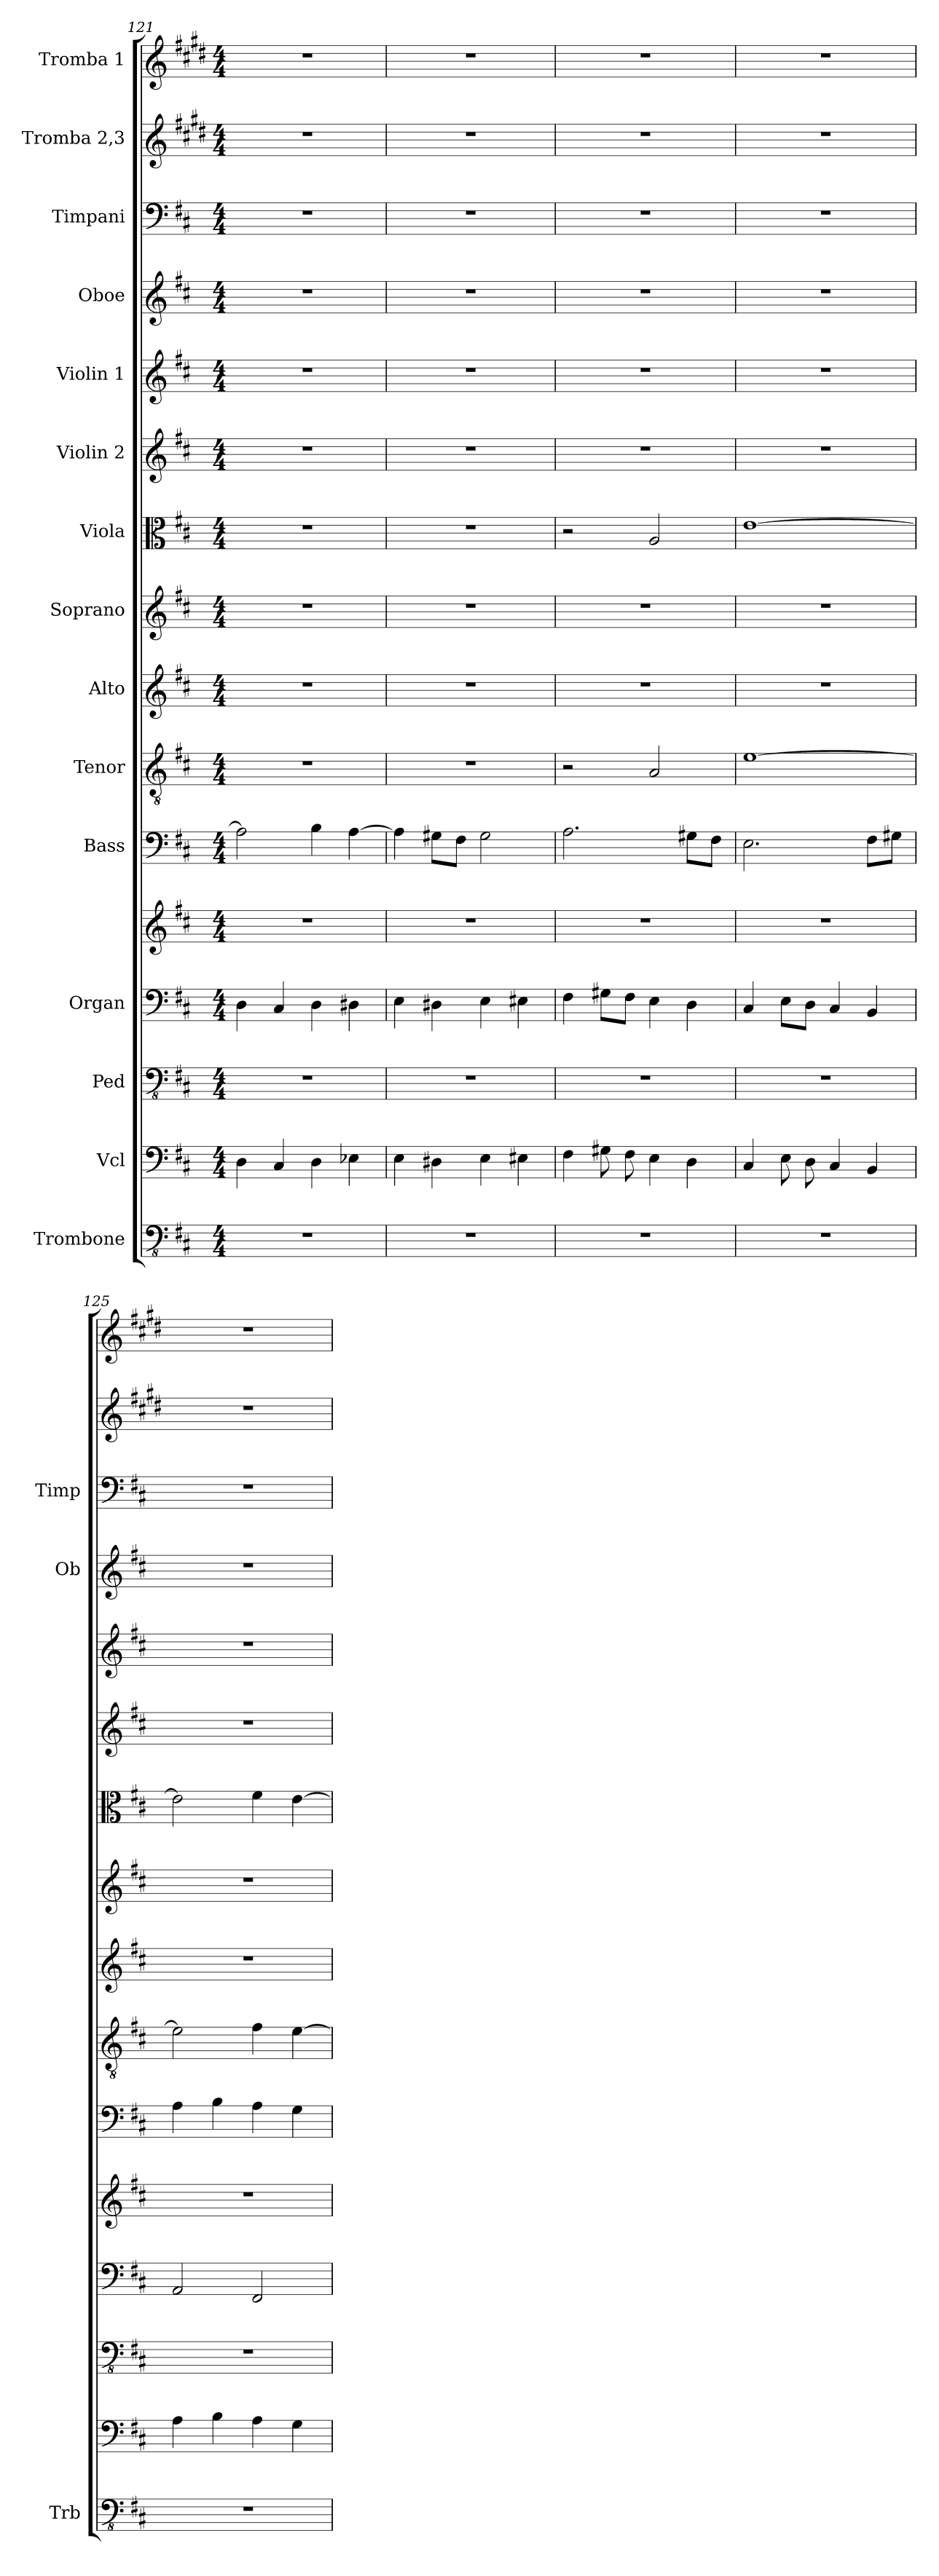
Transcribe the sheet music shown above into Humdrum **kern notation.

**kern	**kern	**kern	**kern	**kern	**kern	**kern	**kern	**kern	**kern	**kern	**kern	**kern	**kern	**kern	**kern
*part15	*part14	*part13	*part12	*part12	*part11	*part10	*part9	*part8	*part7	*part6	*part5	*part4	*part3	*part2	*part1
*staff16	*staff15	*staff14	*staff13	*staff12	*staff11	*staff10	*staff9	*staff8	*staff7	*staff6	*staff5	*staff4	*staff3	*staff2	*staff1
*I"Trombone	*I"Vcl	*I"Ped	*I"Organ	*	*I"Bass	*I"Tenor	*I"Alto	*I"Soprano	*I"Viola	*I"Violin 2	*I"Violin 1	*I"Oboe	*I"Timpani	*I"Tromba 2,3	*I"Tromba 1
*I'Trb	*	*	*	*	*	*	*	*	*	*	*	*I'Ob	*I'Timp	*	*
*clefFv4	*clefF4	*clefFv4	*clefF4	*clefG2	*clefF4	*clefGv2	*clefG2	*clefG2	*clefC3	*clefG2	*clefG2	*clefG2	*clefF4	*clefG2	*clefG2
*	*	*	*	*	*	*	*	*	*	*	*	*	*	*ITrd1c2	*ITrd1c2
*k[f#c#]	*k[f#c#]	*k[f#c#]	*k[f#c#]	*k[f#c#]	*k[f#c#]	*k[f#c#]	*k[f#c#]	*k[f#c#]	*k[f#c#]	*k[f#c#]	*k[f#c#]	*k[f#c#]	*k[f#c#]	*k[f#c#]	*k[f#c#]
*M4/4	*M4/4	*M4/4	*M4/4	*M4/4	*M4/4	*M4/4	*M4/4	*M4/4	*M4/4	*M4/4	*M4/4	*M4/4	*M4/4	*M4/4	*M4/4
=121	=121	=121	=121	=121	=121	=121	=121	=121	=121	=121	=121	=121	=121	=121	=121
1r	4D\	1r	4D\	1r	2A\]	1r	1r	1r	1r	1r	1r	1r	1r	1r	1r
.	4C#/	.	4C#/	.	.	.	.	.	.	.	.	.	.	.	.
.	4D\	.	4D\	.	4B\	.	.	.	.	.	.	.	.	.	.
.	4E-X\	.	4D#X\	.	[4A\	.	.	.	.	.	.	.	.	.	.
=122	=122	=122	=122	=122	=122	=122	=122	=122	=122	=122	=122	=122	=122	=122	=122
1r	4E\	1r	4E\	1r	4A\]	1r	1r	1r	1r	1r	1r	1r	1r	1r	1r
.	4D#X\	.	4D#X\	.	8G#X\L	.	.	.	.	.	.	.	.	.	.
.	.	.	.	.	8F#\J	.	.	.	.	.	.	.	.	.	.
.	4E\	.	4E\	.	2G#\	.	.	.	.	.	.	.	.	.	.
.	4E#X\	.	4E#X\	.	.	.	.	.	.	.	.	.	.	.	.
=123	=123	=123	=123	=123	=123	=123	=123	=123	=123	=123	=123	=123	=123	=123	=123
1r	4F#\	1r	4F#\	1r	2.A\	2r	1r	1r	2r	1r	1r	1r	1r	1r	1r
.	8G#X\	.	8G#X\L	.	.	.	.	.	.	.	.	.	.	.	.
.	8F#\	.	8F#\J	.	.	.	.	.	.	.	.	.	.	.	.
.	4E\	.	4E\	.	.	2A/	.	.	2A/	.	.	.	.	.	.
.	4D\	.	4D\	.	8G#X\L	.	.	.	.	.	.	.	.	.	.
.	.	.	.	.	8F#\J	.	.	.	.	.	.	.	.	.	.
=124	=124	=124	=124	=124	=124	=124	=124	=124	=124	=124	=124	=124	=124	=124	=124
1r	4C#/	1r	4C#/	1r	2.E\	[1e	1r	1r	[1e	1r	1r	1r	1r	1r	1r
.	8E\	.	8E\L	.	.	.	.	.	.	.	.	.	.	.	.
.	8D\	.	8D\J	.	.	.	.	.	.	.	.	.	.	.	.
.	4C#/	.	4C#/	.	.	.	.	.	.	.	.	.	.	.	.
.	4BB/	.	4BB/	.	8F#\L	.	.	.	.	.	.	.	.	.	.
.	.	.	.	.	8G#X\J	.	.	.	.	.	.	.	.	.	.
!!LO:PB:g=z
=125	=125	=125	=125	=125	=125	=125	=125	=125	=125	=125	=125	=125	=125	=125	=125
1r	4A\	1r	2AA/	1r	4A\	2e\]	1r	1r	2e\]	1r	1r	1r	1r	1r	1r
.	4B\	.	.	.	4B\	.	.	.	.	.	.	.	.	.	.
.	4A\	.	2FF#/	.	4A\	4f#\	.	.	4f#\	.	.	.	.	.	.
.	4G\	.	.	.	4G\	[4e\	.	.	[4e\	.	.	.	.	.	.
=	=	=	=	=	=	=	=	=	=	=	=	=	=	=	=
*-	*-	*-	*-	*-	*-	*-	*-	*-	*-	*-	*-	*-	*-	*-	*-
